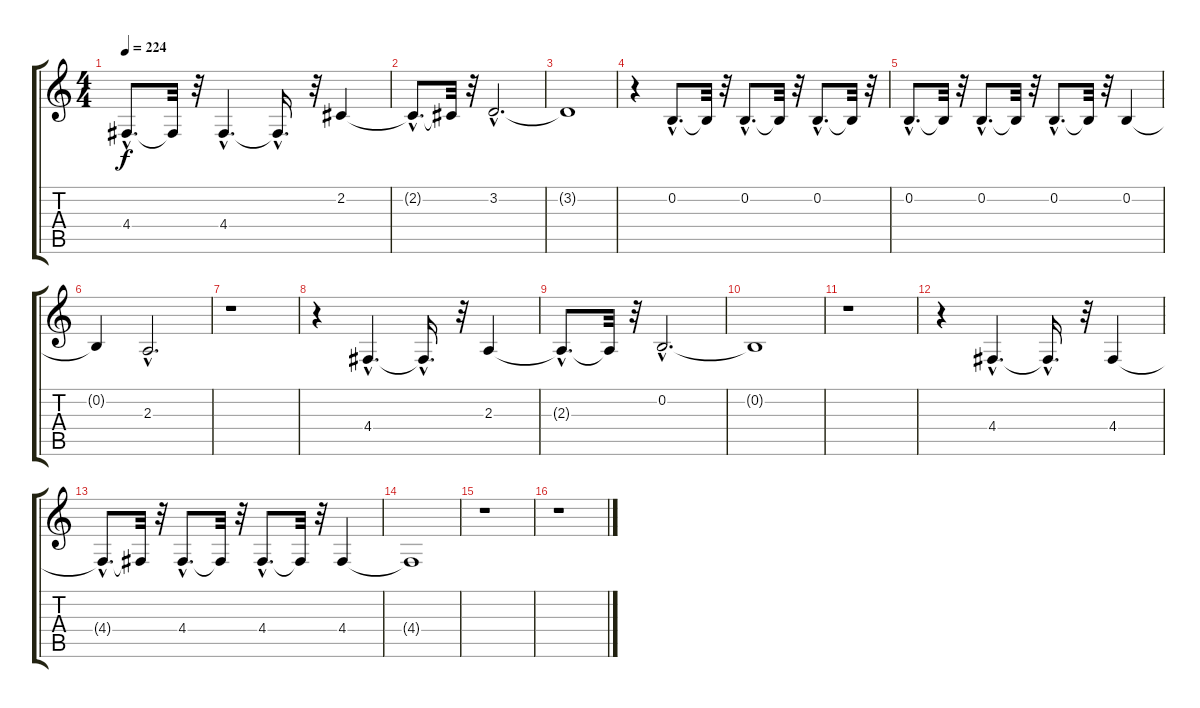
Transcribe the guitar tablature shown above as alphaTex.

\track "" {instrument altosax}
\staff {score tabs}
\tuning (E4 B3 G3 D3 A2 E2) {hide}
\ts (4 4)
\tempo 224
\clef g2
\ks c
4.4{hac t}.8{d dy f} 4.4{t}.32 r.32 4.4{hac}.4{d} 4.4{hac t}.16{d} r.32 2.2.4 |
2.2{hac t}.8{d} 2.2{t}.32 r.32 3.2{hac}.2{d} |
3.2{t}.1 |
r.4 0.2{hac}.8{d} 0.2{t}.32 r.32 0.2{hac}.8{d} 0.2{t}.32 r.32 0.2{hac}.8{d} 0.2{t}.32 r.32 |
0.2{hac}.8{d} 0.2{t}.32 r.32 0.2{hac}.8{d} 0.2{t}.32 r.32 0.2{hac}.8{d} 0.2{t}.32 r.32 0.2.4 |
0.2{t}.4 2.3{hac}.2{d} |
r.1 |
r.4 4.4{hac}.4{d} 4.4{hac t}.16{d} r.32 2.3.4 |
2.3{hac t}.8{d} 2.3{t}.32 r.32 0.2{hac}.2{d} |
0.2{t}.1 |
r.1 |
r.4 4.4{hac}.4{d} 4.4{hac t}.16{d} r.32 4.4.4 |
4.4{hac t}.8{d} 4.4{t}.32 r.32 4.4{hac}.8{d} 4.4{t}.32 r.32 4.4{hac}.8{d} 4.4{t}.32 r.32 4.4.4 |
4.4{t}.1 |
r.1 |
r.1
